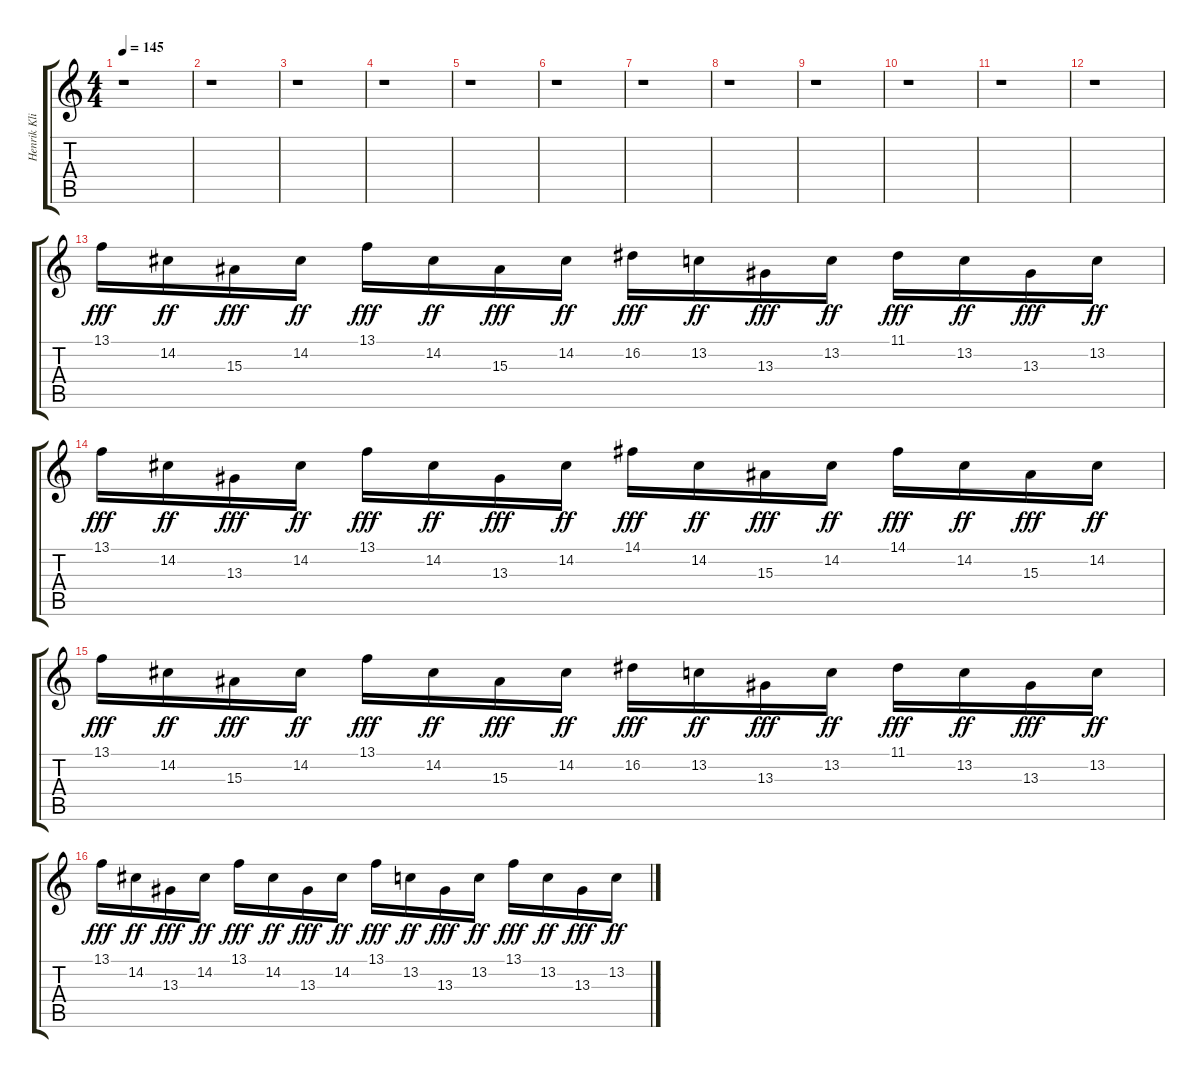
\track ("Henrik Klingenberg" "Henrik Kli") {instrument harpsichord}
\staff {score tabs}
\tuning (E4 B3 G3 D3 A2 E2) {hide}
\ts (4 4)
\tempo 145
\clef g2
\ks c
r.1{dy f} |
r.1 |
r.1 |
r.1 |
r.1 |
r.1 |
r.1 |
r.1 |
r.1 |
r.1 |
r.1 |
r.1 |
13.1.16{dy fff instrument harpsichord} 14.2.16{dy ff} 15.3.16{dy fff} 14.2.16{dy ff} 13.1.16{dy fff} 14.2.16{dy ff} 15.3.16{dy fff} 14.2.16{dy ff} 16.2.16{dy fff} 13.2.16{dy ff} 13.3.16{dy fff} 13.2.16{dy ff} 11.1.16{dy fff} 13.2.16{dy ff} 13.3.16{dy fff} 13.2.16{dy ff} |
13.1.16{dy fff} 14.2.16{dy ff} 13.3.16{dy fff} 14.2.16{dy ff} 13.1.16{dy fff} 14.2.16{dy ff} 13.3.16{dy fff} 14.2.16{dy ff} 14.1.16{dy fff} 14.2.16{dy ff} 15.3.16{dy fff} 14.2.16{dy ff} 14.1.16{dy fff} 14.2.16{dy ff} 15.3.16{dy fff} 14.2.16{dy ff} |
13.1.16{dy fff} 14.2.16{dy ff} 15.3.16{dy fff} 14.2.16{dy ff} 13.1.16{dy fff} 14.2.16{dy ff} 15.3.16{dy fff} 14.2.16{dy ff} 16.2.16{dy fff} 13.2.16{dy ff} 13.3.16{dy fff} 13.2.16{dy ff} 11.1.16{dy fff} 13.2.16{dy ff} 13.3.16{dy fff} 13.2.16{dy ff} |
13.1.16{dy fff} 14.2.16{dy ff} 13.3.16{dy fff} 14.2.16{dy ff} 13.1.16{dy fff} 14.2.16{dy ff} 13.3.16{dy fff} 14.2.16{dy ff} 13.1.16{dy fff} 13.2.16{dy ff} 13.3.16{dy fff} 13.2.16{dy ff} 13.1.16{dy fff} 13.2.16{dy ff} 13.3.16{dy fff} 13.2.16{dy ff}
